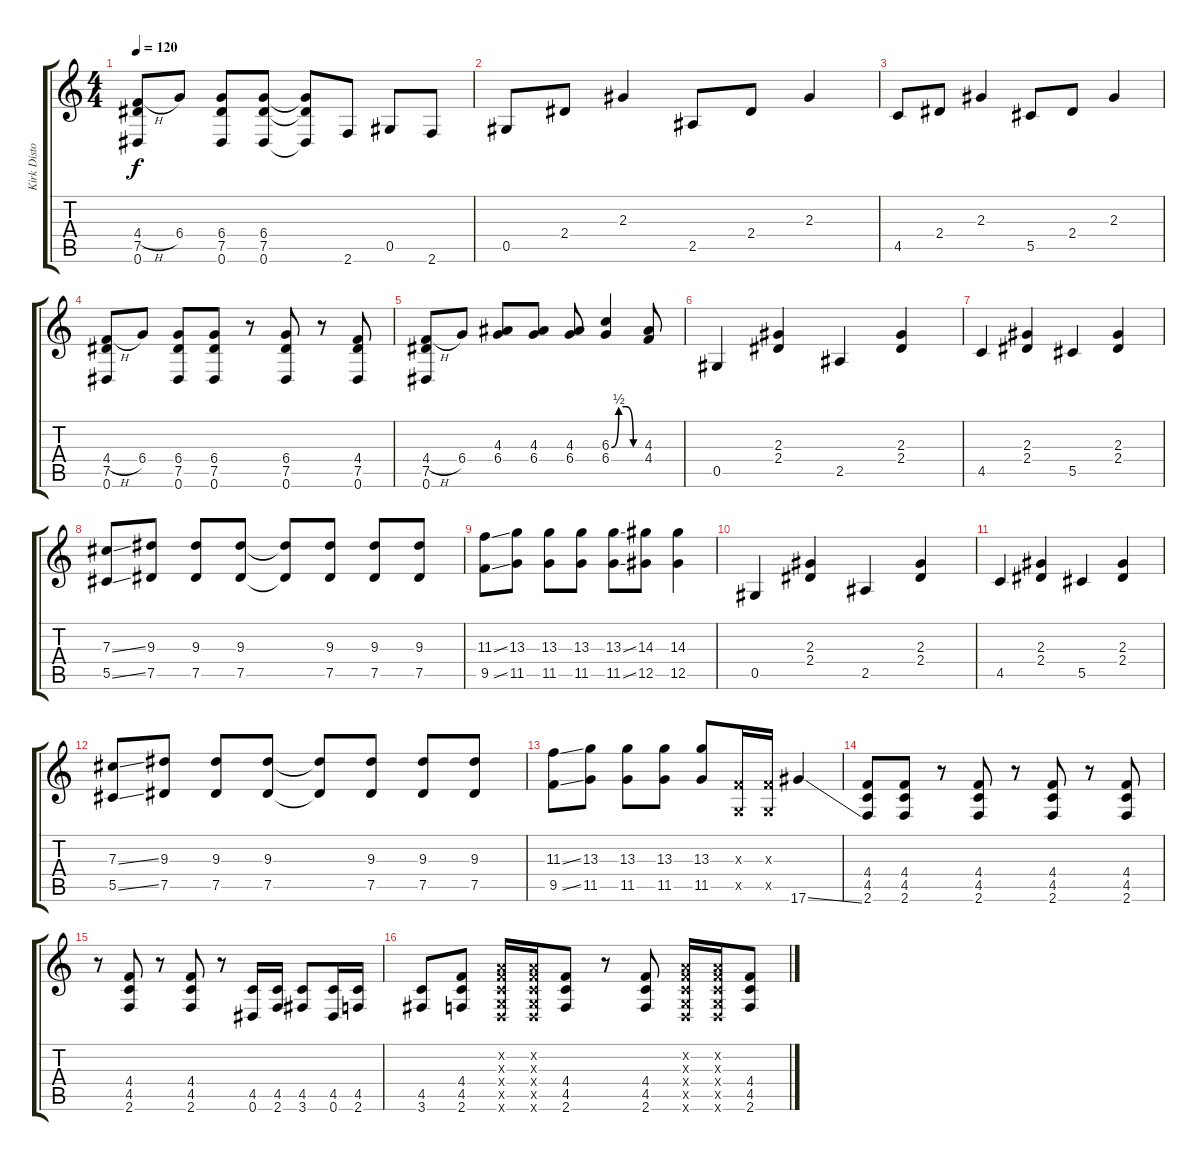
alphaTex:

\track ("Kirk Disto" "Kirk Disto") {instrument distortionguitar}
\staff {score tabs}
\tuning (Eb4 Bb3 Gb3 Db3 Ab2 Eb2) {hide}
\ts (4 4)
\tempo 120
\clef g2
\ks c
(4.4{h} 7.5 0.6).8{dy f} 6.4.8 (6.4 7.5 0.6).8 (6.4 7.5 0.6).8 (6.4{t} 7.5{t} 0.6{t}).8 2.6.8 0.5.8 2.6.8 |
0.5.8 2.4.8 2.3.4 2.5.8 2.4.8 2.3.4 |
4.5.8 2.4.8 2.3.4 5.5.8 2.4.8 2.3.4 |
(4.4{h} 7.5 0.6).8 6.4.8 (6.4 7.5 0.6).8 (6.4 7.5 0.6).8 r.8 (6.4 7.5 0.6).8 r.8 (4.4 7.5 0.6).8 |
(4.4{h} 7.5 0.6).8 6.4.8 (4.3 6.4).8 (4.3 6.4).8 (4.3 6.4).8 (6.3{be (custom 0 0 15 2 30 2 45 0 60 0)} 6.4).4 (4.3 4.4).8 |
0.5.4 (2.3 2.4).4 2.5.4 (2.3 2.4).4 |
4.5.4 (2.3 2.4).4 5.5.4 (2.3 2.4).4 |
(7.3{ss} 5.5{ss}).8 (9.3 7.5).8 (9.3 7.5).8 (9.3 7.5).8 (9.3{t} 7.5{t}).8 (9.3 7.5).8 (9.3 7.5).8 (9.3 7.5).8 |
(11.3{ss} 9.5{ss}).8 (13.3 11.5).8 (13.3 11.5).8 (13.3 11.5).8 (13.3{ss} 11.5{ss}).8 (14.3 12.5).8 (14.3 12.5).4 |
0.5.4 (2.3 2.4).4 2.5.4 (2.3 2.4).4 |
4.5.4 (2.3 2.4).4 5.5.4 (2.3 2.4).4 |
(7.3{ss} 5.5{ss}).8 (9.3 7.5).8 (9.3 7.5).8 (9.3 7.5).8 (9.3{t} 7.5{t}).8 (9.3 7.5).8 (9.3 7.5).8 (9.3 7.5).8 |
(11.3{ss} 9.5{ss}).8 (13.3 11.5).8 (13.3 11.5).8 (13.3 11.5).8 (13.3 11.5).8 (-1.3{x} -1.5{x}).16 (-1.3{x} -1.5{x}).16 17.6{ss}.4 |
(4.4 4.5 2.6).8 (4.4 4.5 2.6).8 r.8 (4.4 4.5 2.6).8 r.8 (4.4 4.5 2.6).8 r.8 (4.4 4.5 2.6).8 |
r.8 (4.4 4.5 2.6).8 r.8 (4.4 4.5 2.6).8 r.8 (4.5 0.6).16 (4.5 2.6).16 (4.5 3.6).8 (4.5 0.6).16 (4.5 2.6).16 |
(4.5 3.6).8 (4.4 4.5 2.6).8 (-1.2{x} -1.3{x} -1.4{x} -1.5{x} -1.6{x}).16 (-1.2{x} -1.3{x} -1.4{x} -1.5{x} -1.6{x}).16 (4.4 4.5 2.6).8 r.8 (4.4 4.5 2.6).8 (-1.2{x} -1.3{x} -1.4{x} -1.5{x} -1.6{x}).16 (-1.2{x} -1.3{x} -1.4{x} -1.5{x} -1.6{x}).16 (4.4 4.5 2.6).8
